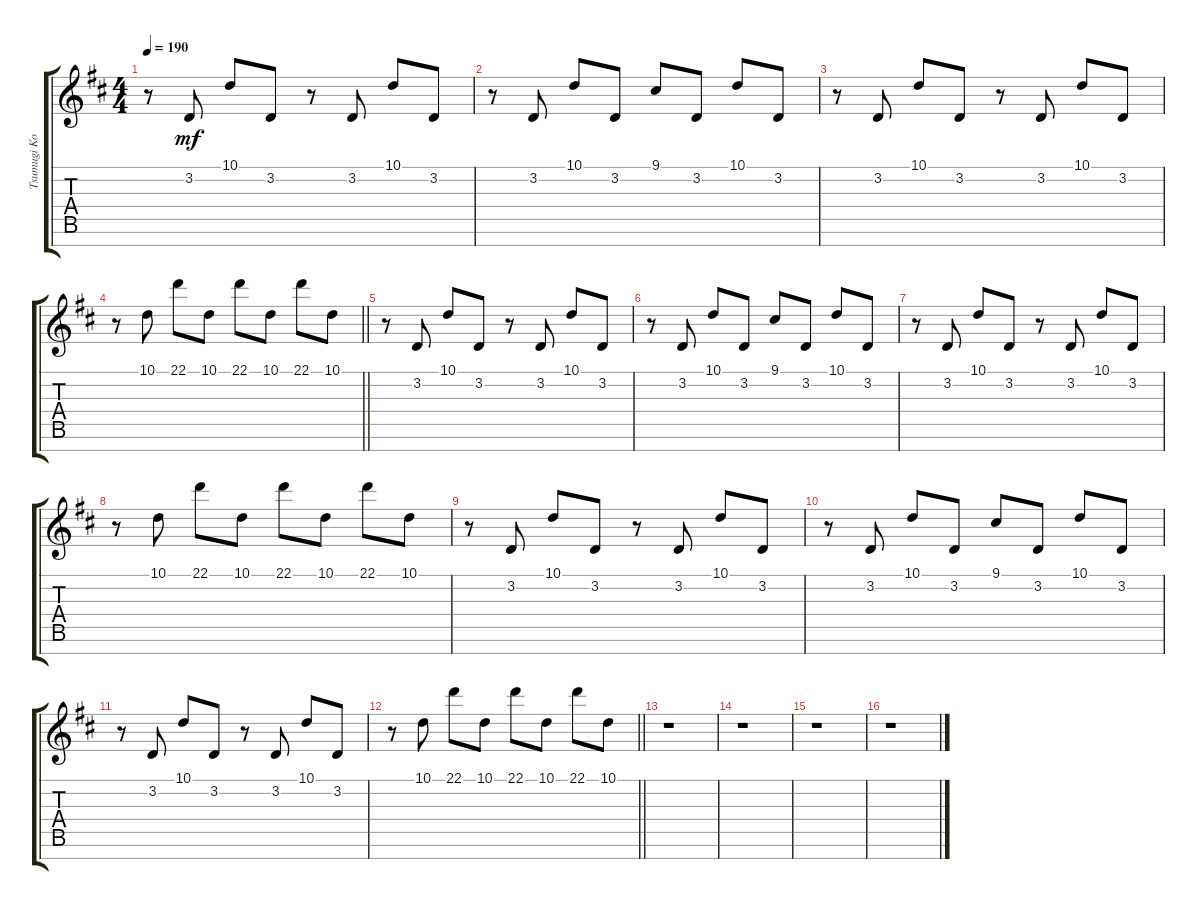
\track ("Tsumugi Kotobuki (Sequencer-II)" "Tsumugi Ko") {instrument lead1square}
\staff {score tabs}
\tuning (E4 B3 G3 D3 A2 E2 B1) {hide}
\ts (4 4)
\tempo 190
\clef g2
\ks d
r.8{dy mf} 3.2.8 10.1.8 3.2.8 r.8 3.2.8 10.1.8 3.2.8 |
r.8 3.2.8 10.1.8 3.2.8 9.1.8 3.2.8 10.1.8 3.2.8 |
r.8 3.2.8 10.1.8 3.2.8 r.8 3.2.8 10.1.8 3.2.8 |
\barLineRight lightlight
r.8 10.1.8 22.1.8 10.1.8 22.1.8 10.1.8 22.1.8 10.1.8 |
\section ("" "")
r.8 3.2.8 10.1.8 3.2.8 r.8 3.2.8 10.1.8 3.2.8 |
r.8 3.2.8 10.1.8 3.2.8 9.1.8 3.2.8 10.1.8 3.2.8 |
r.8 3.2.8 10.1.8 3.2.8 r.8 3.2.8 10.1.8 3.2.8 |
r.8 10.1.8 22.1.8 10.1.8 22.1.8 10.1.8 22.1.8 10.1.8 |
r.8 3.2.8 10.1.8 3.2.8 r.8 3.2.8 10.1.8 3.2.8 |
r.8 3.2.8 10.1.8 3.2.8 9.1.8 3.2.8 10.1.8 3.2.8 |
r.8 3.2.8 10.1.8 3.2.8 r.8 3.2.8 10.1.8 3.2.8 |
\barLineRight lightlight
r.8 10.1.8 22.1.8 10.1.8 22.1.8 10.1.8 22.1.8 10.1.8 |
\section ("" "")
r.1 |
r.1 |
r.1 |
r.1
